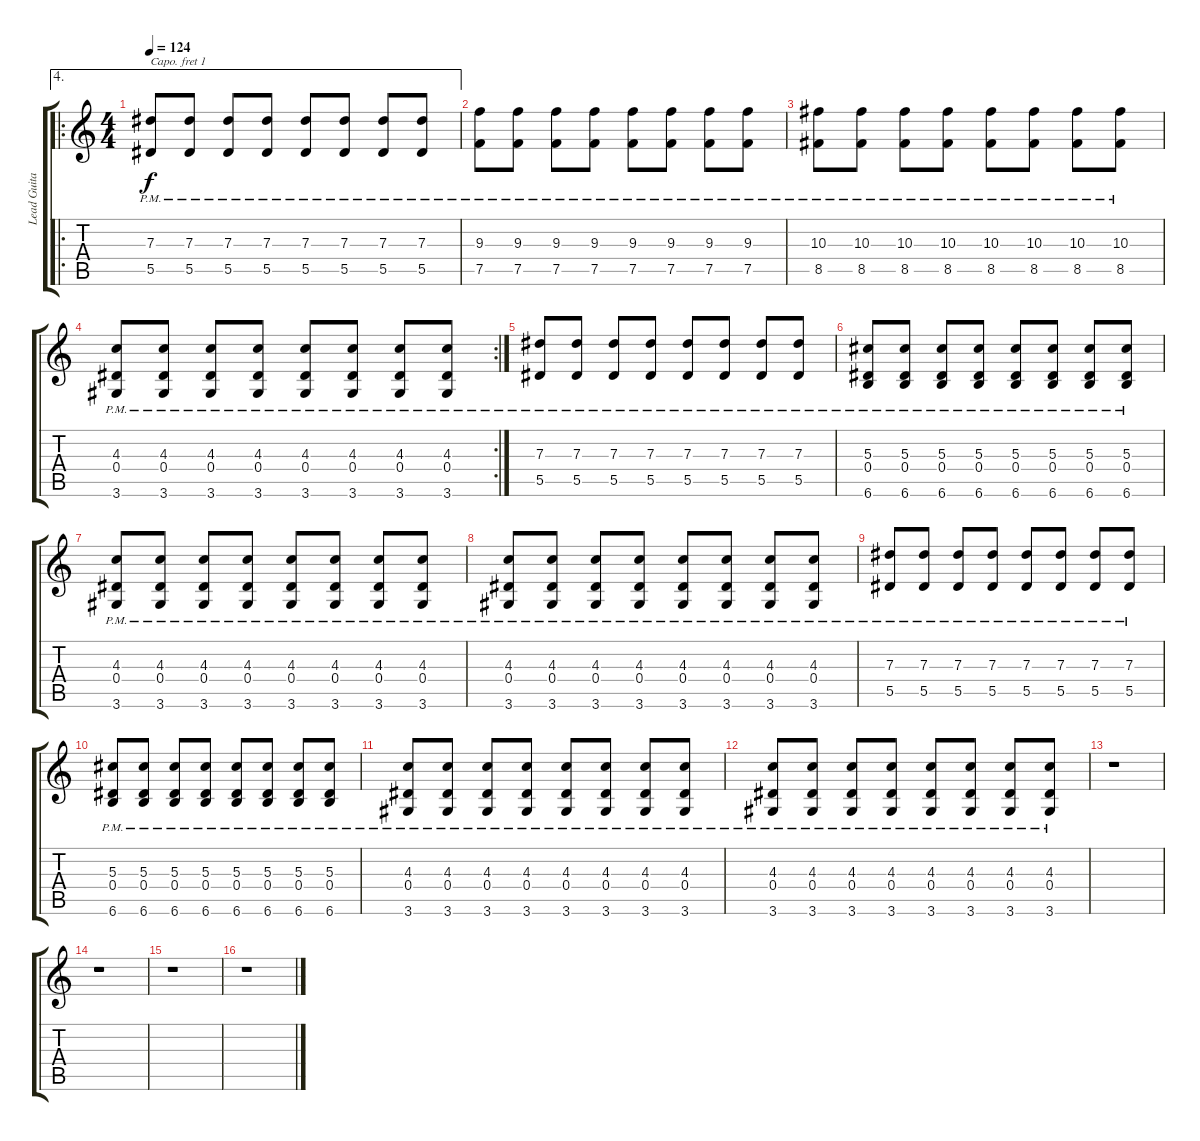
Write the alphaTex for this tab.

\track ("Lead Guitar" "Lead Guita") {instrument distortionguitar}
\staff {score tabs}
\capo 1
\tuning (E4 B3 G3 D3 A2 E2) {hide}
\ae 4
\ro
\ts (4 4)
\tempo 124
\clef g2
\ks c
(7.3{pm} 5.5{pm}).8{dy f} (7.3{pm} 5.5{pm}).8 (7.3{pm} 5.5{pm}).8 (7.3{pm} 5.5{pm}).8 (7.3{pm} 5.5{pm}).8 (7.3{pm} 5.5{pm}).8 (7.3{pm} 5.5{pm}).8 (7.3{pm} 5.5{pm}).8 |
(9.3{pm} 7.5{pm}).8 (9.3{pm} 7.5{pm}).8 (9.3{pm} 7.5{pm}).8 (9.3{pm} 7.5{pm}).8 (9.3{pm} 7.5{pm}).8 (9.3{pm} 7.5{pm}).8 (9.3{pm} 7.5{pm}).8 (9.3{pm} 7.5{pm}).8 |
(10.3{pm} 8.5{pm}).8 (10.3{pm} 8.5{pm}).8 (10.3{pm} 8.5{pm}).8 (10.3{pm} 8.5{pm}).8 (10.3{pm} 8.5{pm}).8 (10.3{pm} 8.5{pm}).8 (10.3{pm} 8.5{pm}).8 (10.3{pm} 8.5{pm}).8 |
\rc 2
(4.3{pm} 0.4{pm} 3.6{pm}).8 (4.3{pm} 0.4{pm} 3.6{pm}).8 (4.3{pm} 0.4{pm} 3.6{pm}).8 (4.3{pm} 0.4{pm} 3.6{pm}).8 (4.3{pm} 0.4{pm} 3.6{pm}).8 (4.3{pm} 0.4{pm} 3.6{pm}).8 (4.3{pm} 0.4{pm} 3.6{pm}).8 (4.3{pm} 0.4{pm} 3.6{pm}).8 |
(7.3{pm} 5.5{pm}).8 (7.3{pm} 5.5{pm}).8 (7.3{pm} 5.5{pm}).8 (7.3{pm} 5.5{pm}).8 (7.3{pm} 5.5{pm}).8 (7.3{pm} 5.5{pm}).8 (7.3{pm} 5.5{pm}).8 (7.3{pm} 5.5{pm}).8 |
(5.3{pm} 0.4{pm} 6.6{pm}).8 (5.3{pm} 0.4{pm} 6.6{pm}).8 (5.3{pm} 0.4{pm} 6.6{pm}).8 (5.3{pm} 0.4{pm} 6.6{pm}).8 (5.3{pm} 0.4{pm} 6.6{pm}).8 (5.3{pm} 0.4{pm} 6.6{pm}).8 (5.3{pm} 0.4{pm} 6.6{pm}).8 (5.3{pm} 0.4{pm} 6.6{pm}).8 |
(4.3{pm} 0.4{pm} 3.6{pm}).8 (4.3{pm} 0.4{pm} 3.6{pm}).8 (4.3{pm} 0.4{pm} 3.6{pm}).8 (4.3{pm} 0.4{pm} 3.6{pm}).8 (4.3{pm} 0.4{pm} 3.6{pm}).8 (4.3{pm} 0.4{pm} 3.6{pm}).8 (4.3{pm} 0.4{pm} 3.6{pm}).8 (4.3{pm} 0.4{pm} 3.6{pm}).8 |
(4.3{pm} 0.4{pm} 3.6{pm}).8 (4.3{pm} 0.4{pm} 3.6{pm}).8 (4.3{pm} 0.4{pm} 3.6{pm}).8 (4.3{pm} 0.4{pm} 3.6{pm}).8 (4.3{pm} 0.4{pm} 3.6{pm}).8 (4.3{pm} 0.4{pm} 3.6{pm}).8 (4.3{pm} 0.4{pm} 3.6{pm}).8 (4.3{pm} 0.4{pm} 3.6{pm}).8 |
(7.3{pm} 5.5{pm}).8 (7.3{pm} 5.5{pm}).8 (7.3{pm} 5.5{pm}).8 (7.3{pm} 5.5{pm}).8 (7.3{pm} 5.5{pm}).8 (7.3{pm} 5.5{pm}).8 (7.3{pm} 5.5{pm}).8 (7.3{pm} 5.5{pm}).8 |
(5.3{pm} 0.4{pm} 6.6{pm}).8 (5.3{pm} 0.4{pm} 6.6{pm}).8 (5.3{pm} 0.4{pm} 6.6{pm}).8 (5.3{pm} 0.4{pm} 6.6{pm}).8 (5.3{pm} 0.4{pm} 6.6{pm}).8 (5.3{pm} 0.4{pm} 6.6{pm}).8 (5.3{pm} 0.4{pm} 6.6{pm}).8 (5.3{pm} 0.4{pm} 6.6{pm}).8 |
(4.3{pm} 0.4{pm} 3.6{pm}).8 (4.3{pm} 0.4{pm} 3.6{pm}).8 (4.3{pm} 0.4{pm} 3.6{pm}).8 (4.3{pm} 0.4{pm} 3.6{pm}).8 (4.3{pm} 0.4{pm} 3.6{pm}).8 (4.3{pm} 0.4{pm} 3.6{pm}).8 (4.3{pm} 0.4{pm} 3.6{pm}).8 (4.3{pm} 0.4{pm} 3.6{pm}).8 |
(4.3{pm} 0.4{pm} 3.6{pm}).8 (4.3{pm} 0.4{pm} 3.6{pm}).8 (4.3{pm} 0.4{pm} 3.6{pm}).8 (4.3{pm} 0.4{pm} 3.6{pm}).8 (4.3{pm} 0.4{pm} 3.6{pm}).8 (4.3{pm} 0.4{pm} 3.6{pm}).8 (4.3{pm} 0.4{pm} 3.6{pm}).8 (4.3{pm} 0.4{pm} 3.6{pm}).8 |
r.1 |
r.1 |
r.1 |
r.1
